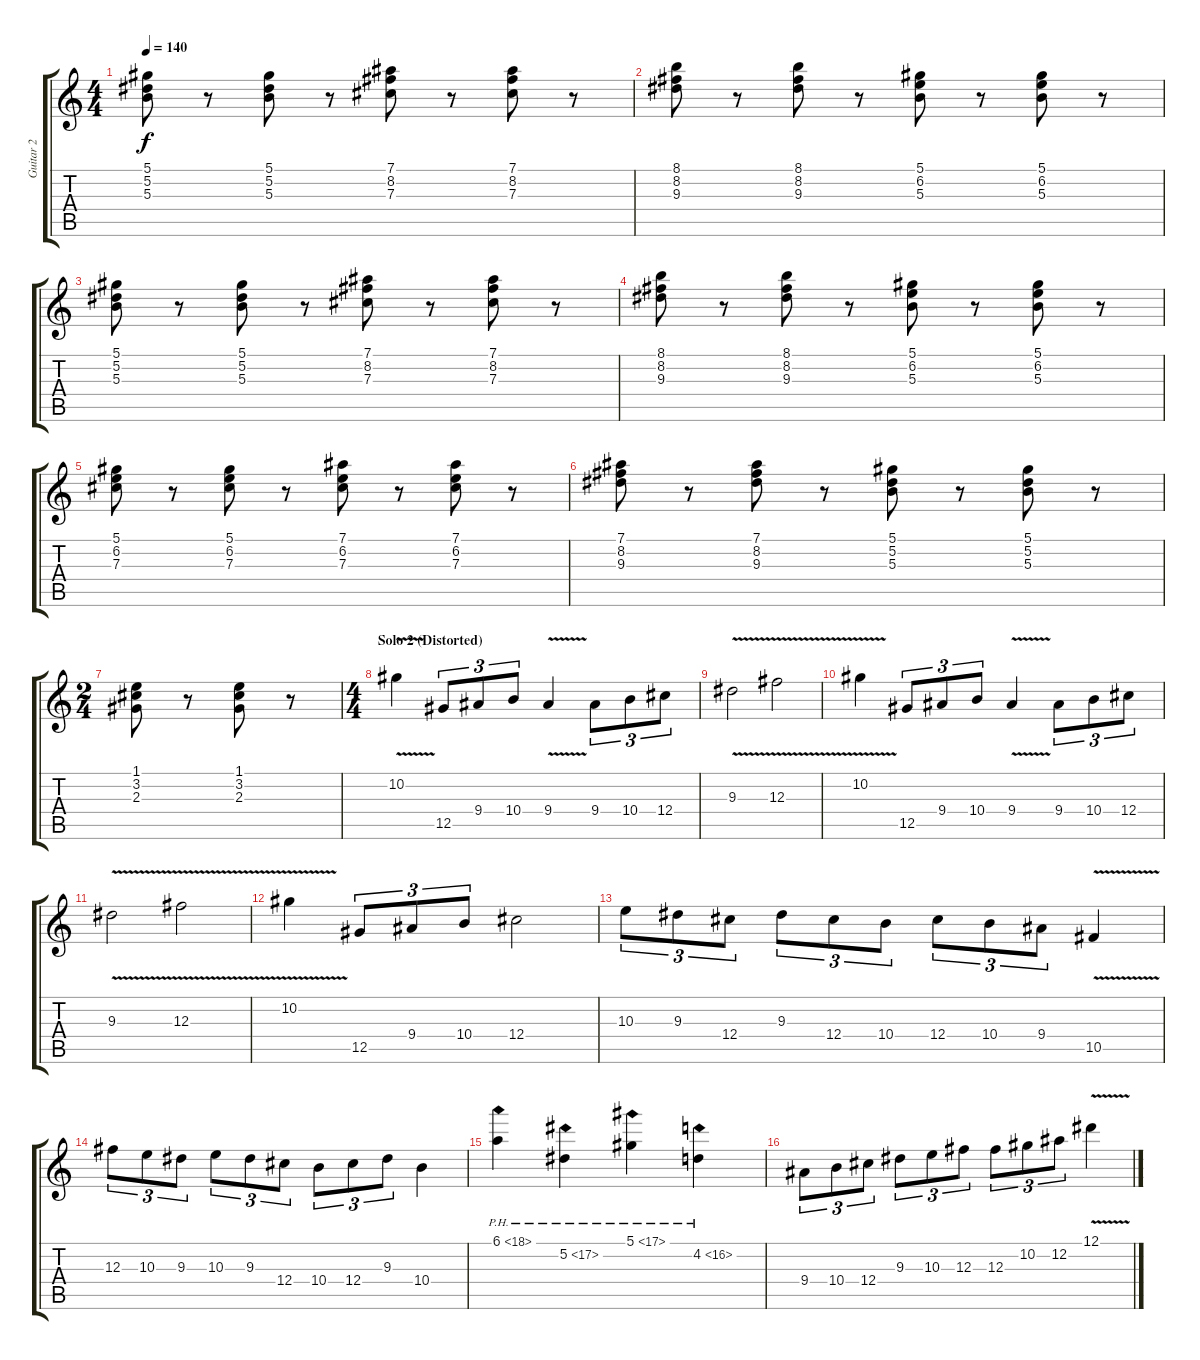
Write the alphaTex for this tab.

\track ("Guitar 2" "Guitar 2") {instrument distortionguitar}
\staff {score tabs}
\tuning (Eb4 Bb3 Gb3 Db3 Ab2 Eb2) {hide}
\ts (4 4)
\tempo 140
\clef g2
\ks c
(5.1 5.2 5.3).8{dy f} r.8 (5.1 5.2 5.3).8 r.8 (7.1 8.2 7.3).8 r.8 (7.1 8.2 7.3).8 r.8 |
(8.1 8.2 9.3).8 r.8 (8.1 8.2 9.3).8 r.8 (5.1 6.2 5.3).8 r.8 (5.1 6.2 5.3).8 r.8 |
(5.1 5.2 5.3).8 r.8 (5.1 5.2 5.3).8 r.8 (7.1 8.2 7.3).8 r.8 (7.1 8.2 7.3).8 r.8 |
(8.1 8.2 9.3).8 r.8 (8.1 8.2 9.3).8 r.8 (5.1 6.2 5.3).8 r.8 (5.1 6.2 5.3).8 r.8 |
(5.1 6.2 7.3).8 r.8 (5.1 6.2 7.3).8 r.8 (7.1 6.2 7.3).8 r.8 (7.1 6.2 7.3).8 r.8 |
(7.1 8.2 9.3).8 r.8 (7.1 8.2 9.3).8 r.8 (5.1 5.2 5.3).8 r.8 (5.1 5.2 5.3).8 r.8 |
\ts (2 4)
(1.1 3.2 2.3).8 r.8 (1.1 3.2 2.3).8 r.8 |
\ts (4 4)
\section ("" "Solo 2 (Distorted)")
10.2{v}.4{volume 12} 12.5.8{tu (3 2)} 9.4.8{tu (3 2)} 10.4.8{tu (3 2)} 9.4{v}.4 9.4.8{tu (3 2)} 10.4.8{tu (3 2)} 12.4.8{tu (3 2)} |
9.3{v}.2 12.3{v}.2 |
10.2{v}.4 12.5.8{tu (3 2)} 9.4.8{tu (3 2)} 10.4.8{tu (3 2)} 9.4{v}.4 9.4.8{tu (3 2)} 10.4.8{tu (3 2)} 12.4.8{tu (3 2)} |
9.3{v}.2 12.3{v}.2 |
10.2{v}.4{instrument distortionguitar} 12.5.8{tu (3 2)} 9.4.8{tu (3 2)} 10.4.8{tu (3 2)} 12.4.2 |
10.3.8{tu (3 2)} 9.3.8{tu (3 2)} 12.4.8{tu (3 2)} 9.3.8{tu (3 2)} 12.4.8{tu (3 2)} 10.4.8{tu (3 2)} 12.4.8{tu (3 2)} 10.4.8{tu (3 2)} 9.4.8{tu (3 2)} 10.5{v}.4 |
12.3.8{tu (3 2)} 10.3.8{tu (3 2)} 9.3.8{tu (3 2)} 10.3.8{tu (3 2)} 9.3.8{tu (3 2)} 12.4.8{tu (3 2)} 10.4.8{tu (3 2)} 12.4.8{tu (3 2)} 9.3.8{tu (3 2)} 10.4.4 |
6.1{ph 12}.4 5.2{ph 12}.4 5.1{ph 12}.4 4.2{ph 12}.4 |
9.4.8{tu (3 2)} 10.4.8{tu (3 2)} 12.4.8{tu (3 2)} 9.3.8{tu (3 2)} 10.3.8{tu (3 2)} 12.3.8{tu (3 2)} 12.3.8{tu (3 2)} 10.2.8{tu (3 2)} 12.2.8{tu (3 2)} 12.1{v}.4
